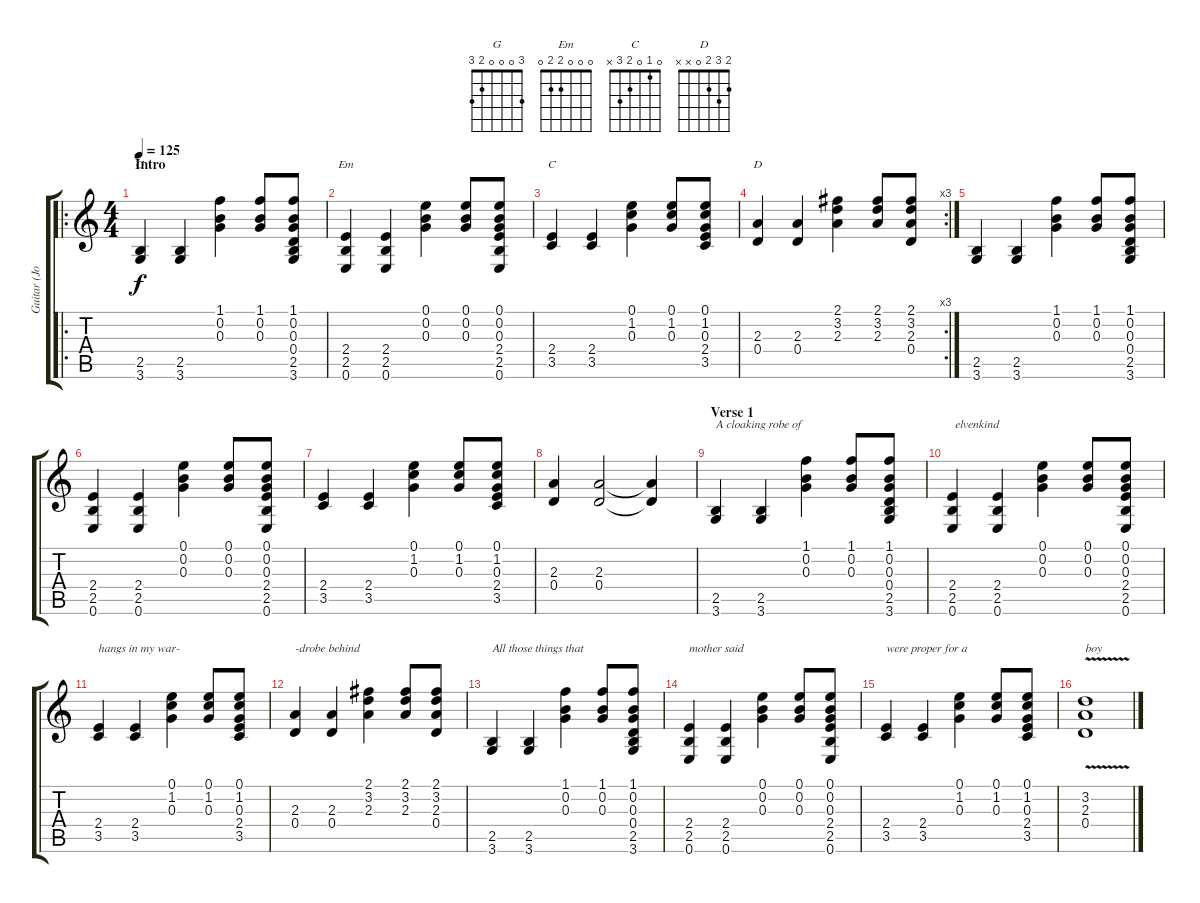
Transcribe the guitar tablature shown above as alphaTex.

\track ("Guitar (John Wozniak)" "Guitar (Jo") {instrument electricguitarclean}
\staff {score tabs}
\tuning (E4 B3 G3 D3 A2 E2) {hide}
\chord ("G" 3 0 0 0 2 3)
\chord ("Em" 0 0 0 2 2 0)
\chord ("C" 0 1 0 2 3 x)
\chord ("D" 2 3 2 0 x x)
\ro
\ts (4 4)
\section ("" "Intro")
\tempo 125
\clef g2
\ks c
(2.5 3.6).4{ch "G" dy f} (2.5 3.6).4 (1.1 0.2 0.3).4 (1.1 0.2 0.3).8 (1.1 0.2 0.3 0.4 2.5 3.6).8 |
(2.4 2.5 0.6).4{ch "Em"} (2.4 2.5 0.6).4 (0.1 0.2 0.3).4 (0.1 0.2 0.3).8 (0.1 0.2 0.3 2.4 2.5 0.6).8 |
(2.4 3.5).4{ch "C"} (2.4 3.5).4 (0.1 1.2 0.3).4 (0.1 1.2 0.3).8 (0.1 1.2 0.3 2.4 3.5).8 |
\rc 3
(2.3 0.4).4{ch "D"} (2.3 0.4).4 (2.1 3.2 2.3).4 (2.1 3.2 2.3).8 (2.1 3.2 2.3 0.4).8 |
(2.5 3.6).4 (2.5 3.6).4 (1.1 0.2 0.3).4 (1.1 0.2 0.3).8 (1.1 0.2 0.3 0.4 2.5 3.6).8 |
(2.4 2.5 0.6).4 (2.4 2.5 0.6).4 (0.1 0.2 0.3).4 (0.1 0.2 0.3).8 (0.1 0.2 0.3 2.4 2.5 0.6).8 |
(2.4 3.5).4 (2.4 3.5).4 (0.1 1.2 0.3).4 (0.1 1.2 0.3).8 (0.1 1.2 0.3 2.4 3.5).8 |
(2.3 0.4).4 (2.3 0.4).2 (2.3{t} 0.4{t}).4 |
\section ("" "Verse 1")
(2.5 3.6).4{txt "A cloaking robe of"} (2.5 3.6).4 (1.1 0.2 0.3).4 (1.1 0.2 0.3).8 (1.1 0.2 0.3 0.4 2.5 3.6).8 |
(2.4 2.5 0.6).4{txt " elvenkind"} (2.4 2.5 0.6).4 (0.1 0.2 0.3).4 (0.1 0.2 0.3).8 (0.1 0.2 0.3 2.4 2.5 0.6).8 |
(2.4 3.5).4{txt "hangs in my war-"} (2.4 3.5).4 (0.1 1.2 0.3).4 (0.1 1.2 0.3).8 (0.1 1.2 0.3 2.4 3.5).8 |
(2.3 0.4).4{txt "-drobe behind"} (2.3 0.4).4 (2.1 3.2 2.3).4 (2.1 3.2 2.3).8 (2.1 3.2 2.3 0.4).8 |
(2.5 3.6).4{txt "All those things that"} (2.5 3.6).4 (1.1 0.2 0.3).4 (1.1 0.2 0.3).8 (1.1 0.2 0.3 0.4 2.5 3.6).8 |
(2.4 2.5 0.6).4{txt "mother said"} (2.4 2.5 0.6).4 (0.1 0.2 0.3).4 (0.1 0.2 0.3).8 (0.1 0.2 0.3 2.4 2.5 0.6).8 |
(2.4 3.5).4{txt "were proper for a"} (2.4 3.5).4 (0.1 1.2 0.3).4 (0.1 1.2 0.3).8 (0.1 1.2 0.3 2.4 3.5).8 |
(3.2 2.3{v} 0.4{v}).1{txt "boy"}
